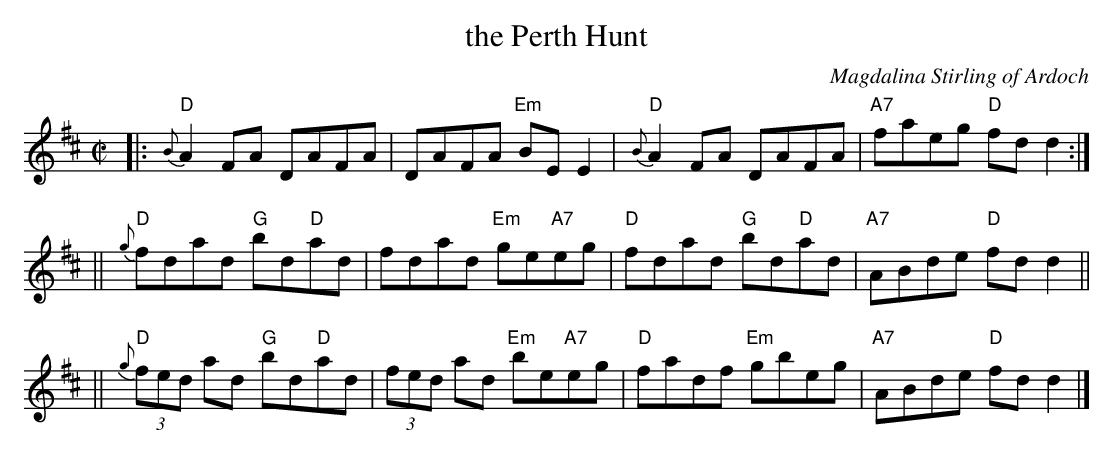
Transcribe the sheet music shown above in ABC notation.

X:1
T: the Perth Hunt
C: Magdalina Stirling of Ardoch
M: C|
L: 1/8
K: D
|: "D"{B}A2FA DAFA | DAFA "Em"BEE2 | "D"{B}A2FA DAFA | "A7"faeg "D"fdd2 :|
|| "D"{g}fdad "G"bd"D"ad | fdad "Em"ge"A7"eg | "D"fdad "G"bd"D"ad | "A7"ABde "D"fdd2 ||
|| "D"(3{g}fed ad "G"bd"D"ad | (3fed ad "Em"be"A7"eg | "D"fadf "Em"gbeg | "A7"ABde "D"fdd2 |]
